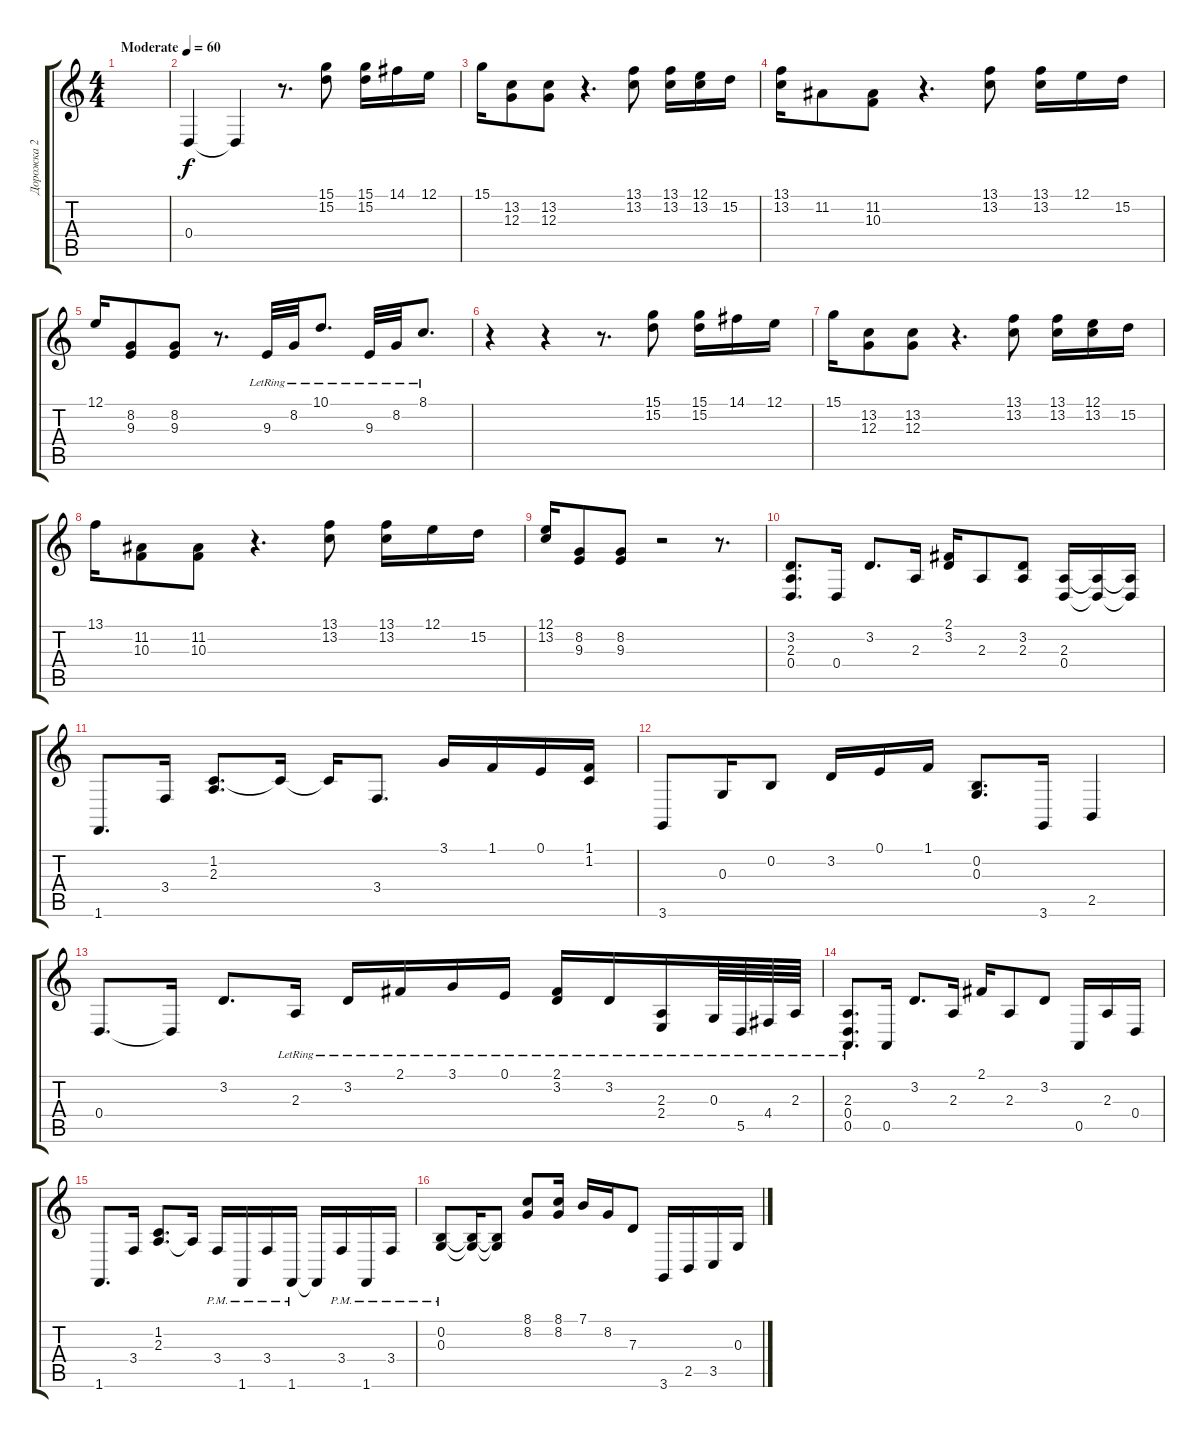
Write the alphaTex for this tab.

\track ("Дорожка 2" "Дорожка 2") {instrument electricgrandpiano}
\staff {score tabs}
\tuning (E4 B3 G3 D3 A2 E2) {hide}
\ts (4 4)
\tempo (60 "Moderate")
\clef g2
\ks c
|
0.4.4 0.4{t}.4 r.8{d} (15.1 15.2).8 (15.1 15.2).16 14.1.16 12.1.16 |
15.1.16 (13.2 12.3).8 (13.2 12.3).8 r.4{d} (13.1 13.2).8 (13.1 13.2).16 (12.1 13.2).16 15.2.16 |
(13.1 13.2).16 11.2.8 (11.2 10.3).8 r.4{d} (13.1 13.2).8 (13.1 13.2).16 12.1.16 15.2.16 |
12.1.16 (8.2 9.3).8 (8.2 9.3).8 r.8{d} 9.3{lr}.32 8.2{lr}.32 10.1{lr}.8{d} 9.3{lr}.32 8.2{lr}.32 8.1{lr}.8{d} |
r.4 r.4 r.8{d} (15.1 15.2).8 (15.1 15.2).16 14.1.16 12.1.16 |
15.1.16 (13.2 12.3).8 (13.2 12.3).8 r.4{d} (13.1 13.2).8 (13.1 13.2).16 (12.1 13.2).16 15.2.16 |
13.1.16 (11.2 10.3).8 (11.2 10.3).8 r.4{d} (13.1 13.2).8 (13.1 13.2).16 12.1.16 15.2.16 |
(12.1 13.2).16 (8.2 9.3).8 (8.2 9.3).8 r.2 r.8{d} |
(3.2 2.3 0.4).8{d} 0.4.16 3.2.8{d} 2.3.16 (2.1 3.2).16 2.3.8 (3.2 2.3).8 (2.3 0.4).16 (2.3{t} 0.4{t}).16 (2.3{t} 0.4{t}).16 |
1.6.8{d} 3.4.16 (1.2 2.3).8{d} 1.2{t}.16 1.2{t}.16 3.4.8{d} 3.1.16 1.1.16 0.1.16 (1.1 1.2).16 |
3.6.8 0.3.16 0.2.8 3.2.16 0.1.16 1.1.16 (0.2 0.3).8{d} 3.6.16 2.5.4 |
0.4.8{d} 0.4{t}.16 3.2.8{d} 2.3{lr}.16 3.2{lr}.16 2.1{lr}.16 3.1{lr}.16 0.1{lr}.16 (2.1{lr} 3.2{lr}).16 3.2{lr}.16 (2.3{lr} 2.4{lr}).16 0.3{lr}.64 5.5{lr}.64 4.4{lr}.64 2.3{lr}.64 |
(2.3 0.4{lr} 0.5{lr}).8{d} 0.5.16 3.2.8{d} 2.3.16 2.1.16 2.3.8 3.2.8 0.5.16 2.3.16 0.4.16 |
1.6.8{d} 3.4.16 (1.2 2.3).8{d} 2.3{t}.16 3.4{pm}.16 1.6{pm}.16 3.4{pm}.16 1.6{pm}.16 1.6{t}.16 3.4{pm}.16 1.6{pm}.16 3.4{pm}.16 |
(0.2{pm} 0.3{pm}).8 (0.2{t} 0.3{t}).16 (0.2{t} 0.3{t}).8 (8.1 8.2).8 (8.1 8.2).16 7.1.16 8.2.16 7.3.8 3.6.16 2.5.16 3.5.16 0.3.16
